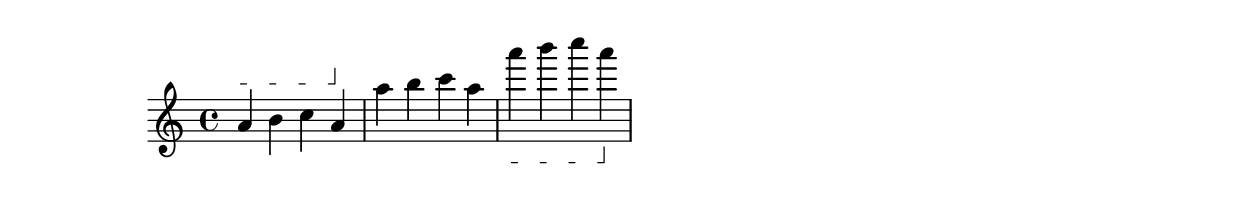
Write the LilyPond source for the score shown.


\version "1.3.110";

\score{
    \notes\relative c'''{
        \property Voice.TextSpanner \revert #'type
        \property Voice.TextSpanner \override #'type = #"dotted-line"
        \property Voice.TextSpanner \override #'edge-height = #'(0 . 1.5)
        \property Voice.TextSpanner \override #'edge-text = #'("8va " . "")
        \property Staff.centralCPosition = #-13

        a\spanrequest \start "text" b c a \spanrequest \stop "text"

        \property Staff.centralCPosition = #-6
	a b c a

        \property Staff.centralCPosition = #1
        \property Voice.TextSpanner \override #'edge-text = #'("8bass " . "")
        \property Voice.TextSpanner \override #'direction = #-1
        a\spanrequest \start "text" b c a \spanrequest \stop "text"
    }
}
